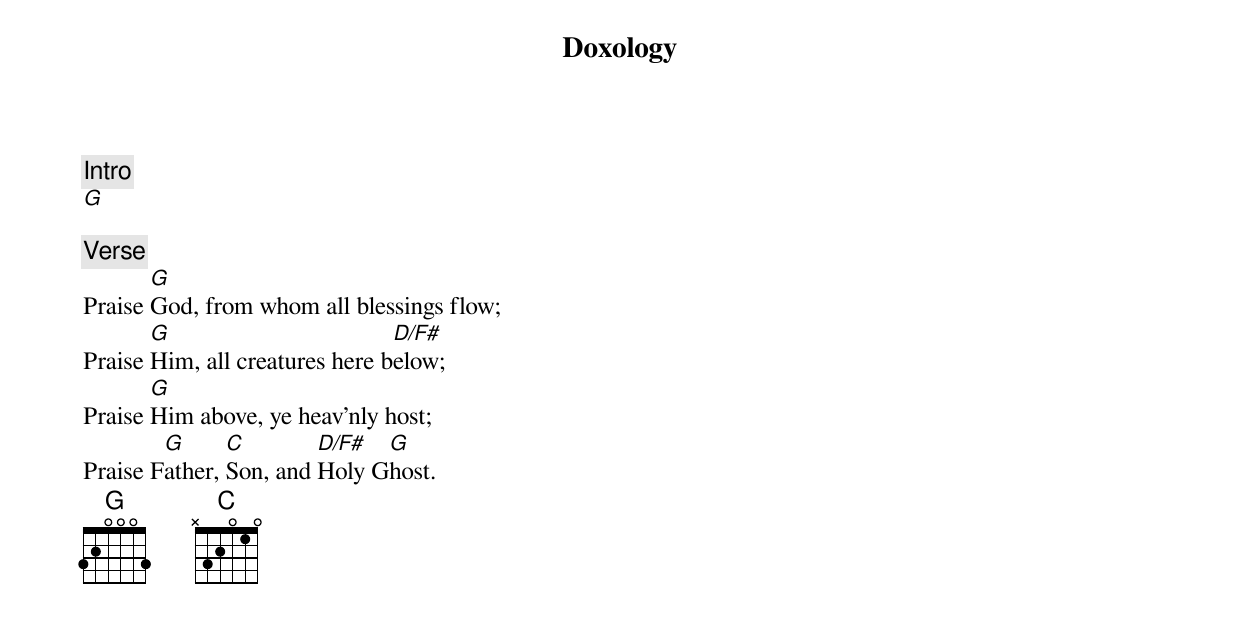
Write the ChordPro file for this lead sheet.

{title:Doxology}
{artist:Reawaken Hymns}
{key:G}
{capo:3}

{comment:Intro}
[G]

{comment:Verse}
Praise [G]God, from whom all blessings flow;
Praise [G]Him, all creatures here b[D/F#]elow;
Praise [G]Him above, ye heav'nly host;
Praise F[G]ather, [C]Son, and [D/F#]Holy G[G]host.
